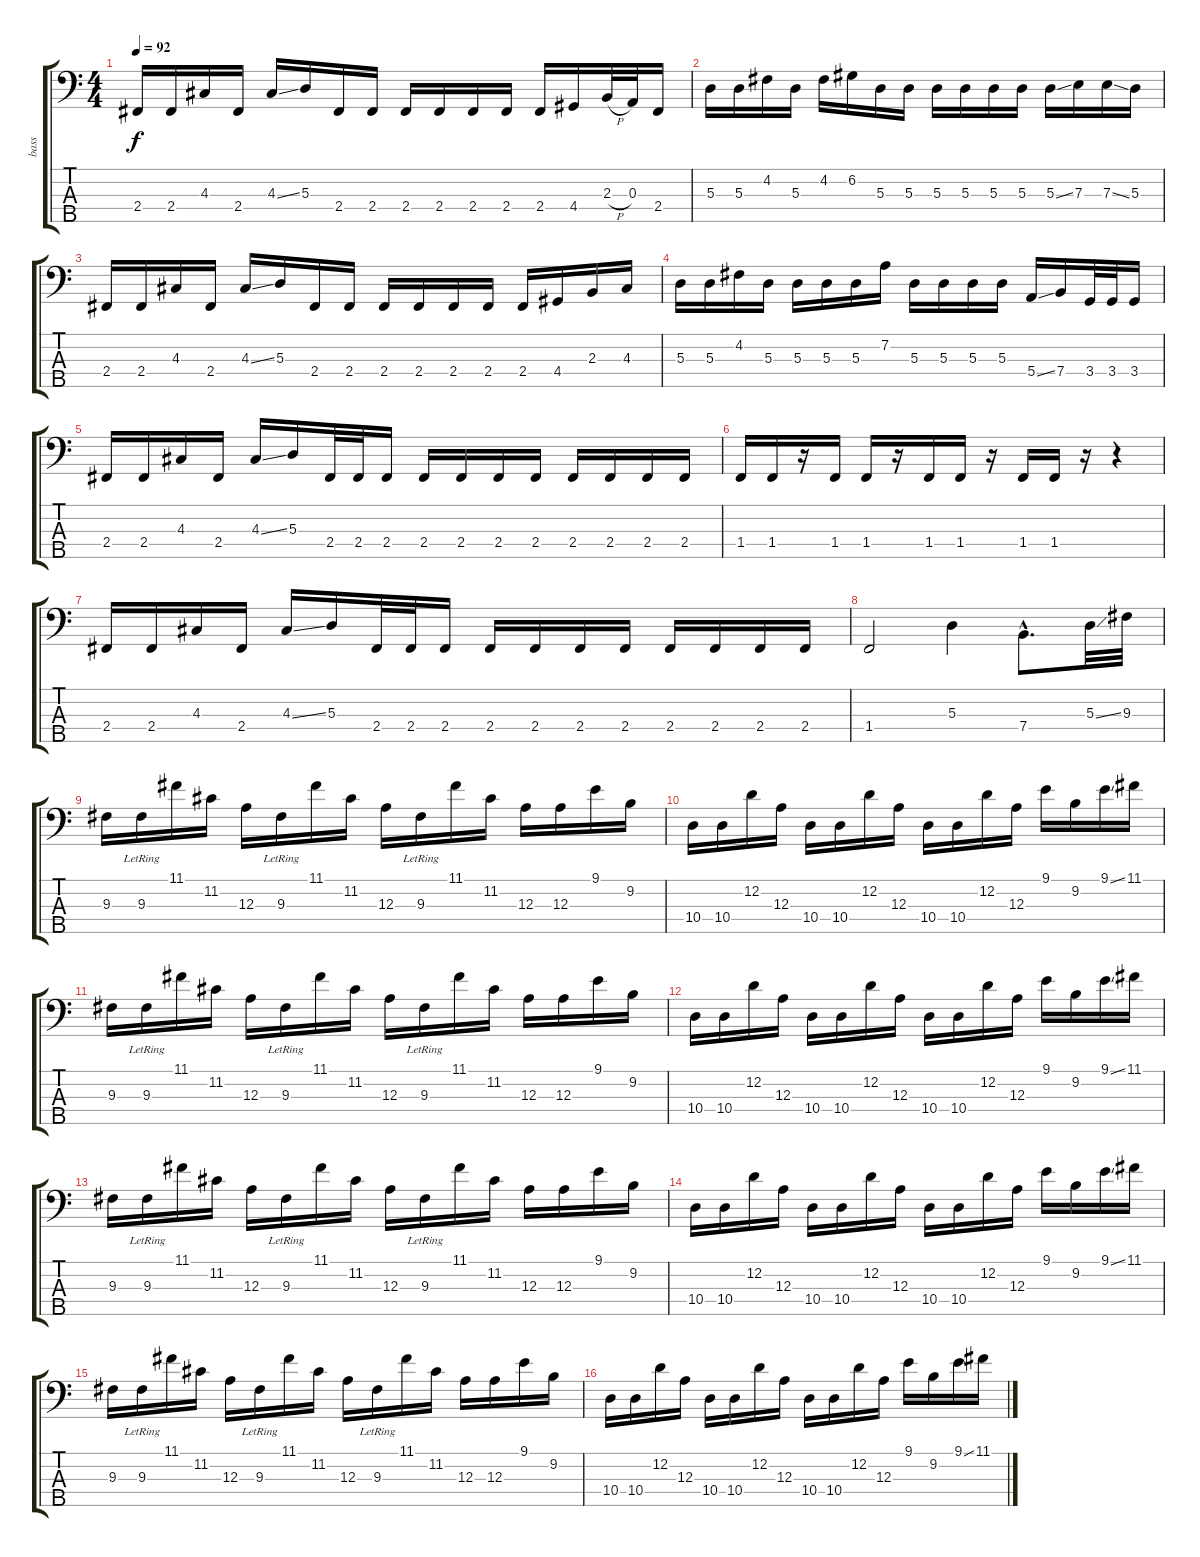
\track ("bass" "bass") {instrument electricbassfinger}
\staff {score tabs}
\tuning (G2 D2 A1 E1 B0) {hide}
\ts (4 4)
\tempo 92
\clef f4
\ks c
2.4.16{dy f} 2.4.16 4.3.16 2.4.16 4.3{ss}.16 5.3.16 2.4.16 2.4.16 2.4.16 2.4.16 2.4.16 2.4.16 2.4.16 4.4.16 2.3{h}.32 0.3.32 2.4.16 |
5.3.16 5.3.16 4.2.16 5.3.16 4.2.16 6.2.16 5.3.16 5.3.16 5.3.16 5.3.16 5.3.16 5.3.16 5.3{ss}.16 7.3.16 7.3{ss}.16 5.3.16 |
2.4.16 2.4.16 4.3.16 2.4.16 4.3{ss}.16 5.3.16 2.4.16 2.4.16 2.4.16 2.4.16 2.4.16 2.4.16 2.4.16 4.4.16 2.3.16 4.3.16 |
5.3.16 5.3.16 4.2.16 5.3.16 5.3.16 5.3.16 5.3.16 7.2.16 5.3.16 5.3.16 5.3.16 5.3.16 5.4{ss}.16 7.4.16 3.4.32 3.4.32 3.4.16 |
2.4.16 2.4.16 4.3.16 2.4.16 4.3{ss}.16 5.3.16 2.4.32 2.4.32 2.4.16 2.4.16 2.4.16 2.4.16 2.4.16 2.4.16 2.4.16 2.4.16 2.4.16 |
1.4.16 1.4.16 r.16 1.4.16 1.4.16 r.16 1.4.16 1.4.16 r.16 1.4.16 1.4.16 r.16 r.4 |
2.4.16 2.4.16 4.3.16 2.4.16 4.3{ss}.16 5.3.16 2.4.32 2.4.32 2.4.16 2.4.16 2.4.16 2.4.16 2.4.16 2.4.16 2.4.16 2.4.16 2.4.16 |
1.4.2 5.3.4 7.4{hac}.8{d} 5.3{ss}.32 9.3.32 |
9.3.16 9.3{lr}.16 11.1.16 11.2.16 12.3.16 9.3{lr}.16 11.1.16 11.2.16 12.3.16 9.3{lr}.16 11.1.16 11.2.16 12.3.16 12.3.16 9.1.16 9.2.16 |
10.4.16 10.4.16 12.2.16 12.3.16 10.4.16 10.4.16 12.2.16 12.3.16 10.4.16 10.4.16 12.2.16 12.3.16 9.1.16 9.2.16 9.1{ss}.16 11.1.16 |
9.3.16 9.3{lr}.16 11.1.16 11.2.16 12.3.16 9.3{lr}.16 11.1.16 11.2.16 12.3.16 9.3{lr}.16 11.1.16 11.2.16 12.3.16 12.3.16 9.1.16 9.2.16 |
10.4.16 10.4.16 12.2.16 12.3.16 10.4.16 10.4.16 12.2.16 12.3.16 10.4.16 10.4.16 12.2.16 12.3.16 9.1.16 9.2.16 9.1{ss}.16 11.1.16 |
9.3.16 9.3{lr}.16 11.1.16 11.2.16 12.3.16 9.3{lr}.16 11.1.16 11.2.16 12.3.16 9.3{lr}.16 11.1.16 11.2.16 12.3.16 12.3.16 9.1.16 9.2.16 |
10.4.16 10.4.16 12.2.16 12.3.16 10.4.16 10.4.16 12.2.16 12.3.16 10.4.16 10.4.16 12.2.16 12.3.16 9.1.16 9.2.16 9.1{ss}.16 11.1.16 |
9.3.16 9.3{lr}.16 11.1.16 11.2.16 12.3.16 9.3{lr}.16 11.1.16 11.2.16 12.3.16 9.3{lr}.16 11.1.16 11.2.16 12.3.16 12.3.16 9.1.16 9.2.16 |
10.4.16 10.4.16 12.2.16 12.3.16 10.4.16 10.4.16 12.2.16 12.3.16 10.4.16 10.4.16 12.2.16 12.3.16 9.1.16 9.2.16 9.1{ss}.16 11.1.16
